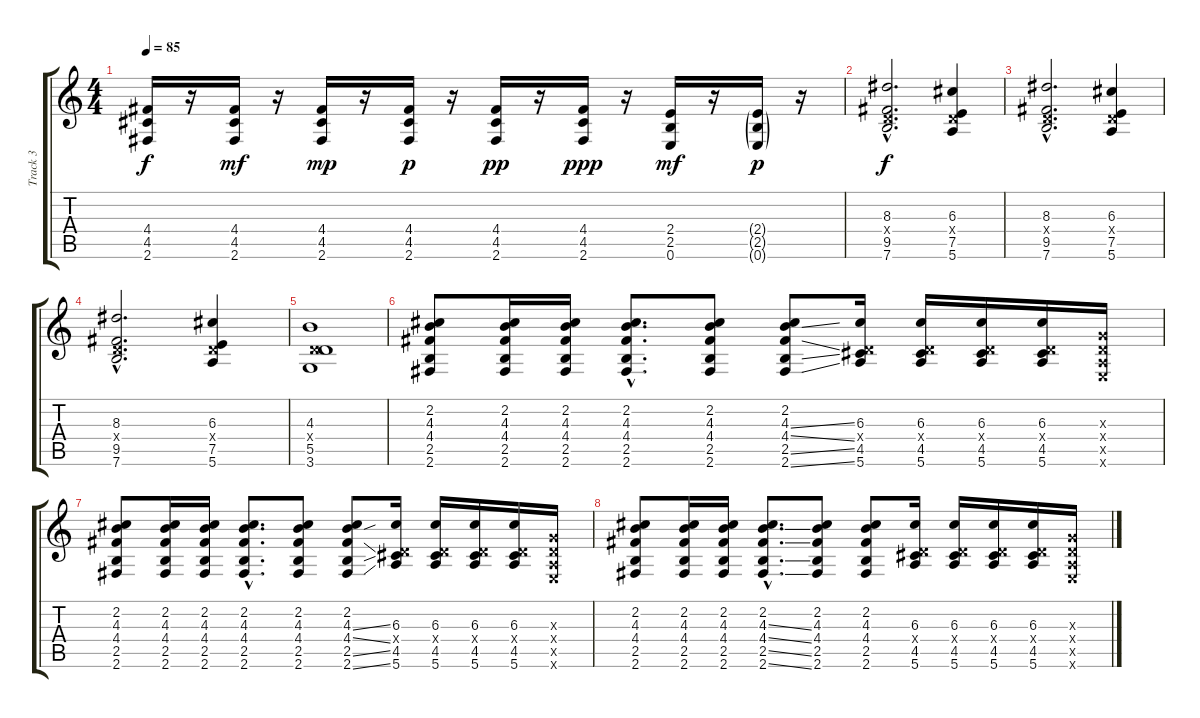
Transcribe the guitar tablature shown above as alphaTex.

\track ("Track 3" "Track 3") {instrument electricguitarjazz}
\staff {score tabs}
\tuning (E4 B3 G3 D3 A2 E2) {hide}
\ts (4 4)
\tempo 85
\clef g2
\ks c
(4.4 4.5 2.6).16{dy f} r.16 (4.4 4.5 2.6).16{dy mf} r.16 (4.4 4.5 2.6).16{dy mp} r.16 (4.4 4.5 2.6).16{dy p} r.16 (4.4 4.5 2.6).16{dy pp} r.16 (4.4 4.5 2.6).16{dy ppp} r.16 (2.4 2.5 0.6).16{dy mf} r.16 (2.4{g} 2.5{g} 0.6{g}).16{dy p} r.16 |
(8.3{hac} 0.4{hac x} 9.5{hac} 7.6{hac}).2{d dy f} (6.3 0.4{x} 7.5 5.6).4 |
(8.3{hac} 0.4{hac x} 9.5{hac} 7.6{hac}).2{d} (6.3 0.4{x} 7.5 5.6).4 |
(8.3{hac} 0.4{hac x} 9.5{hac} 7.6{hac}).2{d} (6.3 0.4{x} 7.5 5.6).4 |
(4.3 0.4{x} 5.5 3.6).1 |
(2.2 4.3 4.4 2.5 2.6).8{volume 13} (2.2 4.3 4.4 2.5 2.6).16 (2.2 4.3 4.4 2.5 2.6).16 (2.2{hac} 4.3{hac} 4.4{hac} 2.5{hac} 2.6{hac}).8{d} (2.2 4.3 4.4 2.5 2.6).8 (2.2 4.3{ss} 4.4{ss} 2.5{ss} 2.6{ss}).8 (6.3 0.4{x} 4.5 5.6).16 (6.3 0.4{x} 4.5 5.6).16 (6.3 0.4{x} 4.5 5.6).16 (6.3 0.4{x} 4.5 5.6).16 (0.3{x} 0.4{x} 0.5{x} 0.6{x}).16 |
(2.2 4.3 4.4 2.5 2.6).8 (2.2 4.3 4.4 2.5 2.6).16 (2.2 4.3 4.4 2.5 2.6).16 (2.2{hac} 4.3{hac} 4.4{hac} 2.5{hac} 2.6{hac}).8{d} (2.2 4.3 4.4 2.5 2.6).8 (2.2 4.3{ss} 4.4{ss} 2.5{ss} 2.6{ss}).8 (6.3 0.4{x} 4.5 5.6).16 (6.3 0.4{x} 4.5 5.6).16 (6.3 0.4{x} 4.5 5.6).16 (6.3 0.4{x} 4.5 5.6).16 (0.3{x} 0.4{x} 0.5{x} 0.6{x}).16 |
(2.2 4.3 4.4 2.5 2.6).8 (2.2 4.3 4.4 2.5 2.6).16 (2.2 4.3 4.4 2.5 2.6).16 (2.2{hac} 4.3{ss hac} 4.4{ss hac} 2.5{ss hac} 2.6{ss hac}).8{d} (2.2 4.3 4.4 2.5 2.6).8 (2.2 4.3 4.4 2.5 2.6).8 (6.3 0.4{x} 4.5 5.6).16 (6.3 0.4{x} 4.5 5.6).16 (6.3 0.4{x} 4.5 5.6).16 (6.3 0.4{x} 4.5 5.6).16 (0.3{x} 0.4{x} 0.5{x} 0.6{x}).16
